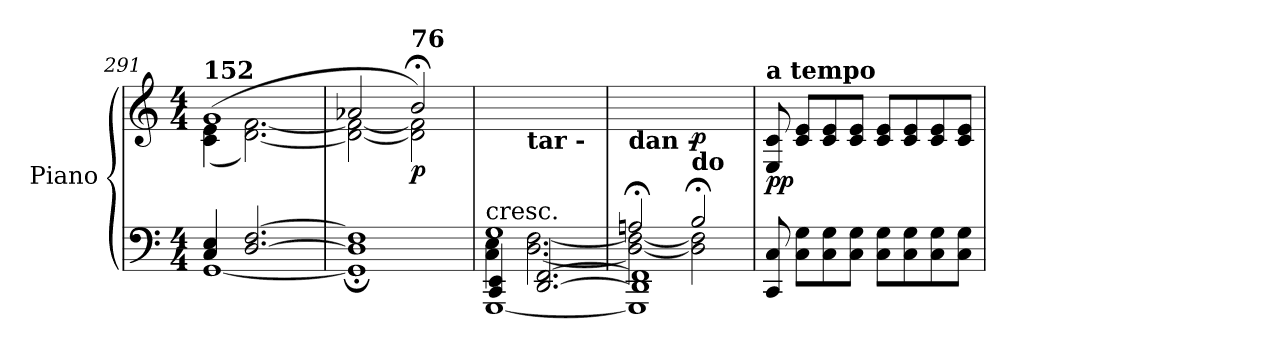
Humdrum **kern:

**kern	**kern	**dynam
*part1	*part1	*part1
*staff2	*staff1	*staff1/2
*I"Piano	*	*
*I'Pno	*	*
*clefF4	*clefG2	*
*k[]	*k[]	*
*M4/4	*M4/4	*
=291	=291	=291
*^	*^	*
!	!	!LO:TX:a:B:t=152	!	!
4C/ 4E/	[1GG	(>1g	(<4c\ 4e\	.
[2.D/ [2.F/	.	.	[2.d\ [2.f\)	.
=292	=292	=292	=292	=292
1D] 1F]	1GG;]	2a-X/	2d\_ 2f\_	.
!	!	!LO:TX:a:B:t=76	!	!
!	!	!	!	!LO:DY:b
.	.	2b;</)	2d\] 2f\]	p
=293	=293	=293	=293	=293
*^	*^	*	*	*
!	!	!	!	!LO:TX:b:B:t=ri -	!	!
!LO:TX:a:t=cresc.	!	!	!	!	!	!
*	*	*	*	*v	*v	*
1G	4C\ 4E\	4CC/ 4EE/	[1GGG	4ryy	.
!	!	!	!	!LO:TX:b:B:t=tar -	!
.	[2.D\ [2.F\	[2.DD/ [2.FF/	.	2.ryy	.
=294	=294	=294	=294	=294	=294
!	!	!	!	!LO:TX:b:B:t=dan -	!
2An/	2D\_ 2F\_	1DD] 1FF]	1GGG;]	2ryy	.
!	!	!	!	!LO:TX:b:B:t=do	!
!	!	!	!	!	!LO:DY:b
2B;</	2D\] 2F\]	.	.	2ryy	p
*	*v	*v	*v	*	*
=295	=295	=295	=295
!	!	!LO:TX:a:B:t=a tempo	!
!	!	!	!LO:DY:b
*v	*v	*	*
8CC/ 8C/	8E/ 8c/	pp
8C\ 8G\L	8c/ 8e/L	.
8C\ 8G\	8c/ 8e/	.
8C\ 8G\J	8c/ 8e/J	.
8C\ 8G\L	8c/ 8e/L	.
8C\ 8G\	8c/ 8e/	.
8C\ 8G\	8c/ 8e/	.
8C\ 8G\J	8c/ 8e/J	.
=	=	=
*-	*-	*-
